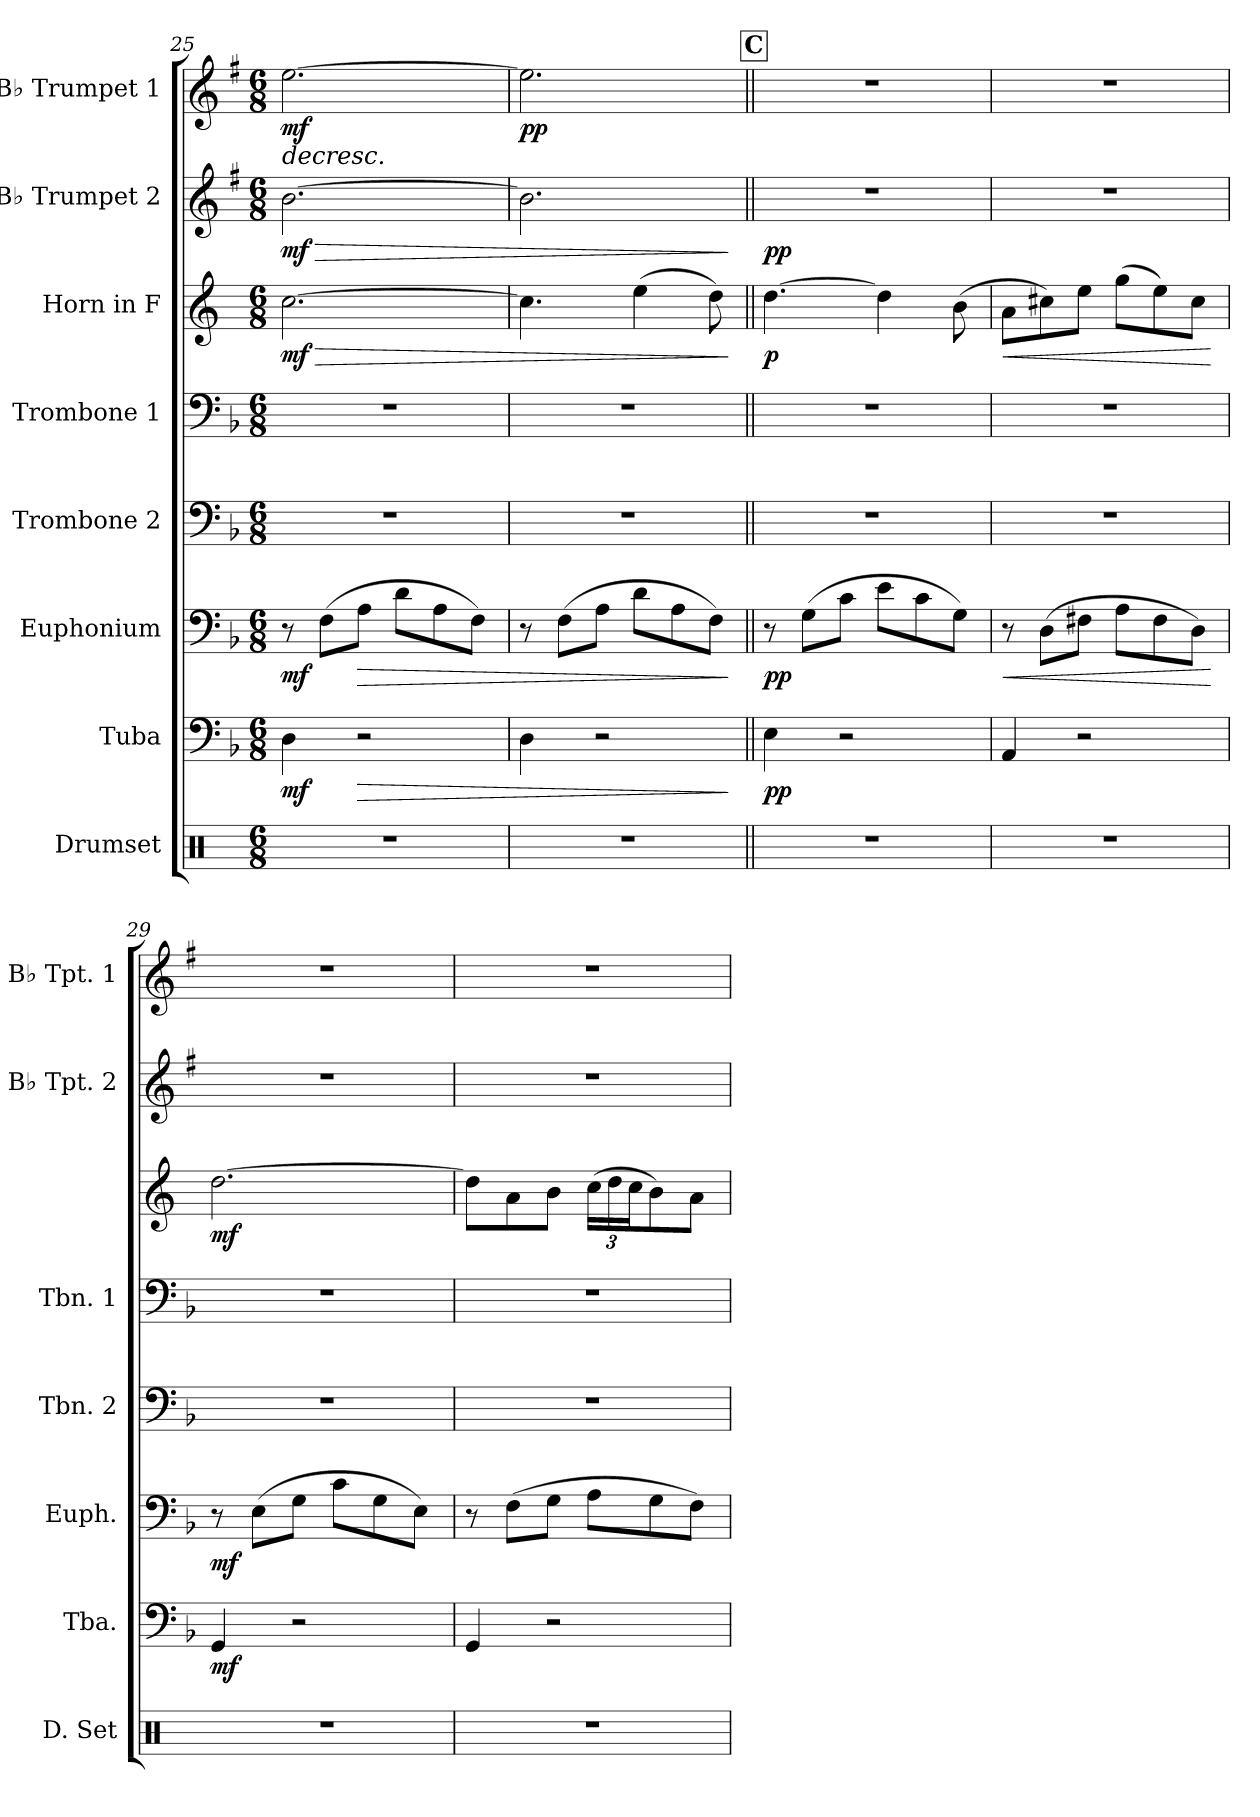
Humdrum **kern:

**kern	**kern	**dynam	**kern	**dynam	**kern	**kern	**kern	**dynam	**kern	**dynam	**kern	**dynam
*part8	*part7	*part7	*part6	*part6	*part5	*part4	*part3	*part3	*part2	*part2	*part1	*part1
*staff8	*staff7	*staff7	*staff6	*staff6	*staff5	*staff4	*staff3	*staff3	*staff2	*staff2	*staff1	*staff1
*I"Drumset	*I"Tuba	*	*I"Euphonium	*	*I"Trombone 2	*I"Trombone 1	*I"Horn in F	*	*I"B♭ Trumpet 2	*	*I"B♭ Trumpet 1	*
*I'D. Set	*I'Tba.	*	*I'Euph.	*	*I'Tbn. 2	*I'Tbn. 1	*	*	*I'B♭ Tpt. 2	*	*I'B♭ Tpt. 1	*
*clefX	*clefF4	*	*clefF4	*	*clefF4	*clefF4	*clefG2	*	*clefG2	*	*clefG2	*
*	*	*	*	*	*	*	*ITrd4c7	*	*ITrd1c2	*	*ITrd1c2	*
*k[]	*k[b-]	*	*k[b-]	*	*k[b-]	*k[b-]	*k[b-]	*	*k[b-]	*	*k[b-]	*
*M6/8	*M6/8	*	*M6/8	*	*M6/8	*M6/8	*M6/8	*	*M6/8	*	*M6/8	*
=25	=25	=25	=25	=25	=25	=25	=25	=25	=25	=25	=25	=25
!	!	!LO:DY:b	!	!LO:DY:b	!	!	!	!LO:HP:b	!	!LO:HP:b	!	!LO:HP:b
!	!	!	!	!	!	!	!	!LO:DY:n=1:b	!	!LO:DY:n=1:b	!	!LO:DY:n=1:b
2.r	4D\	mf	8r	mf	2.r	2.r	[2.f\	> mf	[2.a\	> mf	[2.dd\	> mf
.	.	.	(>8F\L	.	.	.	.	.	.	.	.	.
!	!	!LO:HP:b	!	!LO:HP:b	!	!	!	!	!	!	!	!
.	2r	>	8A\J	>	.	.	.	.	.	.	.	.
.	.	.	8d\L	.	.	.	.	.	.	.	.	.
.	.	.	8A\	.	.	.	.	.	.	.	.	.
.	.	.	8F\J)	.	.	.	.	.	.	.	.	.
=26	=26	=26	=26	=26	=26	=26	=26	=26	=26	=26	=26	=26
!	!	!	!	!	!	!	!	!	!	!	!	!LO:DY:b
2.r	4D\	.	8r	.	2.r	2.r	4.f\]	.	2.a\]	.	2.dd\]	pp
.	.	.	(>8F\L	.	.	.	.	.	.	.	.	.
.	2r	.	8A\J	.	.	.	.	.	.	.	.	.
.	.	.	8d\L	.	.	.	(>4a\	.	.	.	.	.
.	.	.	8A\	.	.	.	.	.	.	.	.	.
.	.	.	8F\J)	.	.	.	8g\)	.	.	.	.	.
.	.	]	.	]	.	.	.	]	.	]	.	]
!!LO:LB:g=z
!!LO:REH:place=s1:a:B:fs=14:t=C
=27||	=27||	=27||	=27||	=27||	=27||	=27||	=27||	=27||	=27||	=27||	=27||	=27||
!	!	!LO:DY:b	!	!LO:DY:b	!	!	!	!LO:DY:b	!	!LO:DY:b	!	!
2.r	4E\	pp	8r	pp	2.r	2.r	[4.g\	p	2.r	pp	2.r	.
.	.	.	(>8G\L	.	.	.	.	.	.	.	.	.
.	2r	.	8c\J	.	.	.	.	.	.	.	.	.
.	.	.	8e\L	.	.	.	4g\]	.	.	.	.	.
.	.	.	8c\	.	.	.	.	.	.	.	.	.
.	.	.	8G\J)	.	.	.	(>8e\	.	.	.	.	.
=28	=28	=28	=28	=28	=28	=28	=28	=28	=28	=28	=28	=28
!	!	!	!	!LO:HP:b	!	!	!	!LO:HP:b	!	!	!	!
2.r	4AA/	.	8r	<	2.r	2.r	8d\L	<	2.r	.	2.r	.
.	.	.	(>8D\L	.	.	.	8f#X\)	.	.	.	.	.
.	2r	.	8F#X\J	.	.	.	8a\J	.	.	.	.	.
.	.	.	8A\L	.	.	.	(>8cc\L	.	.	.	.	.
.	.	.	8F#\	.	.	.	8a\)	.	.	.	.	.
.	.	.	8D\J)	.	.	.	8f#\J	.	.	.	.	.
.	.	.	.	[	.	.	.	[	.	.	.	.
=29	=29	=29	=29	=29	=29	=29	=29	=29	=29	=29	=29	=29
!	!	!LO:DY:b	!	!LO:DY:b	!	!	!	!LO:DY:b	!	!	!	!
2.r	4GG/	mf	8r	mf	2.r	2.r	[2.g\	mf	2.r	.	2.r	.
.	.	.	(>8E\L	.	.	.	.	.	.	.	.	.
.	2r	.	8G\J	.	.	.	.	.	.	.	.	.
.	.	.	8c\L	.	.	.	.	.	.	.	.	.
.	.	.	8G\	.	.	.	.	.	.	.	.	.
.	.	.	8E\J)	.	.	.	.	.	.	.	.	.
=30	=30	=30	=30	=30	=30	=30	=30	=30	=30	=30	=30	=30
2.r	4GG/	.	8r	.	2.r	2.r	8g\L]	.	2.r	.	2.r	.
.	.	.	(>8F\L	.	.	.	8d\	.	.	.	.	.
.	2r	.	8G\J	.	.	.	8e\J	.	.	.	.	.
*	*	*	*	*	*	*	*Xbrackettup	*	*	*	*	*
.	.	.	8A\L	.	.	.	(>24f\LL	.	.	.	.	.
.	.	.	.	.	.	.	24g\	.	.	.	.	.
.	.	.	.	.	.	.	24f\J	.	.	.	.	.
.	.	.	8G\	.	.	.	8e\)	.	.	.	.	.
.	.	.	8F\J)	.	.	.	8d\J	.	.	.	.	.
=	=	=	=	=	=	=	=	=	=	=	=	=
*-	*-	*-	*-	*-	*-	*-	*-	*-	*-	*-	*-	*-
